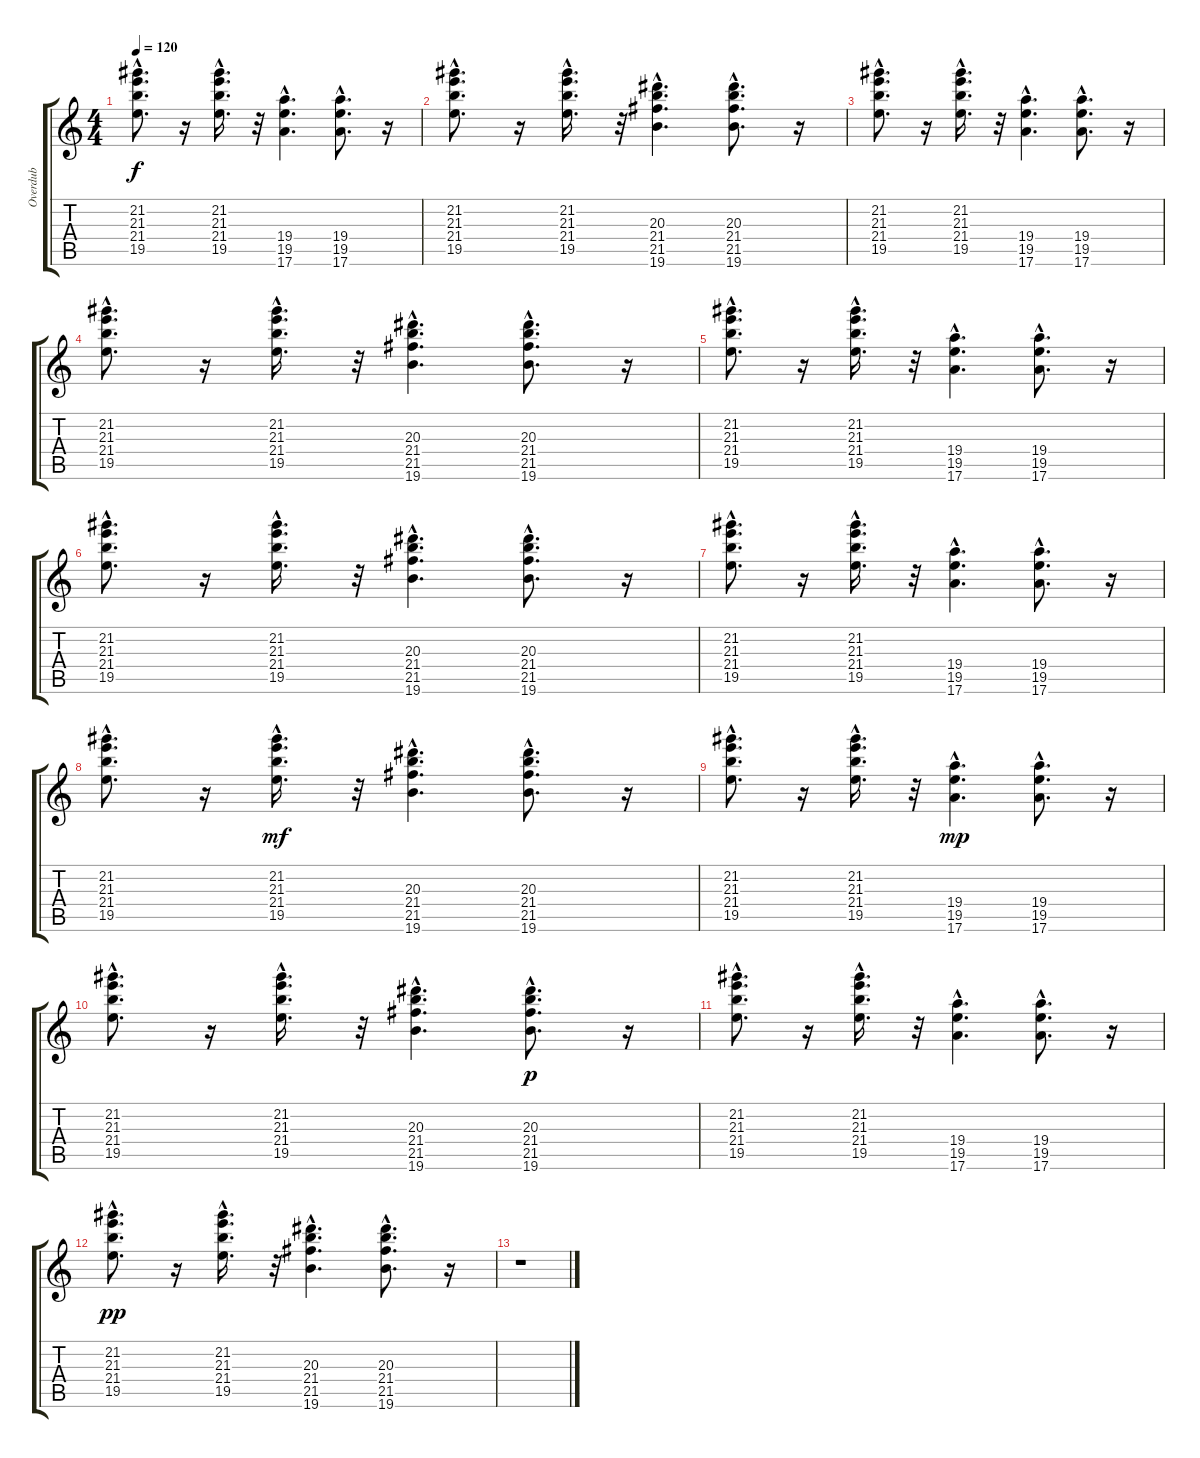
\track ("Overdub" "Overdub") {instrument overdrivenguitar}
\staff {score tabs}
\tuning (E4 B3 G3 D3 A2 E2) {hide}
\ts (4 4)
\tempo 120
\clef g2
\ks c
(21.2{hac} 21.3{hac} 21.4{hac} 19.5{hac}).8{d dy f} r.16 (21.2{hac} 21.3{hac} 21.4{hac} 19.5{hac}).16{d} r.32 (19.4{hac} 19.5{hac} 17.6{hac}).4{d} (19.4{hac} 19.5{hac} 17.6{hac}).8{d} r.16 |
(21.2{hac} 21.3{hac} 21.4{hac} 19.5{hac}).8{d} r.16 (21.2{hac} 21.3{hac} 21.4{hac} 19.5{hac}).16{d} r.32 (20.3{hac} 21.4{hac} 21.5{hac} 19.6{hac}).4{d} (20.3{hac} 21.4{hac} 21.5{hac} 19.6{hac}).8{d} r.16 |
(21.2{hac} 21.3{hac} 21.4{hac} 19.5{hac}).8{d} r.16 (21.2{hac} 21.3{hac} 21.4{hac} 19.5{hac}).16{d} r.32 (19.4{hac} 19.5{hac} 17.6{hac}).4{d} (19.4{hac} 19.5{hac} 17.6{hac}).8{d} r.16 |
(21.2{hac} 21.3{hac} 21.4{hac} 19.5{hac}).8{d} r.16 (21.2{hac} 21.3{hac} 21.4{hac} 19.5{hac}).16{d} r.32 (20.3{hac} 21.4{hac} 21.5{hac} 19.6{hac}).4{d} (20.3{hac} 21.4{hac} 21.5{hac} 19.6{hac}).8{d} r.16 |
(21.2{hac} 21.3{hac} 21.4{hac} 19.5{hac}).8{d} r.16 (21.2{hac} 21.3{hac} 21.4{hac} 19.5{hac}).16{d} r.32 (19.4{hac} 19.5{hac} 17.6{hac}).4{d} (19.4{hac} 19.5{hac} 17.6{hac}).8{d} r.16 |
(21.2{hac} 21.3{hac} 21.4{hac} 19.5{hac}).8{d} r.16 (21.2{hac} 21.3{hac} 21.4{hac} 19.5{hac}).16{d} r.32 (20.3{hac} 21.4{hac} 21.5{hac} 19.6{hac}).4{d} (20.3{hac} 21.4{hac} 21.5{hac} 19.6{hac}).8{d} r.16 |
(21.2{hac} 21.3{hac} 21.4{hac} 19.5{hac}).8{d} r.16 (21.2{hac} 21.3{hac} 21.4{hac} 19.5{hac}).16{d} r.32 (19.4{hac} 19.5{hac} 17.6{hac}).4{d} (19.4{hac} 19.5{hac} 17.6{hac}).8{d} r.16 |
(21.2{hac} 21.3{hac} 21.4{hac} 19.5{hac}).8{d} r.16 (21.2{hac} 21.3{hac} 21.4{hac} 19.5{hac}).16{d dy mf} r.32 (20.3{hac} 21.4{hac} 21.5{hac} 19.6{hac}).4{d} (20.3{hac} 21.4{hac} 21.5{hac} 19.6{hac}).8{d} r.16 |
(21.2{hac} 21.3{hac} 21.4{hac} 19.5{hac}).8{d} r.16 (21.2{hac} 21.3{hac} 21.4{hac} 19.5{hac}).16{d} r.32 (19.4{hac} 19.5{hac} 17.6{hac}).4{d dy mp} (19.4{hac} 19.5{hac} 17.6{hac}).8{d} r.16 |
(21.2{hac} 21.3{hac} 21.4{hac} 19.5{hac}).8{d} r.16 (21.2{hac} 21.3{hac} 21.4{hac} 19.5{hac}).16{d} r.32 (20.3{hac} 21.4{hac} 21.5{hac} 19.6{hac}).4{d} (20.3{hac} 21.4{hac} 21.5{hac} 19.6{hac}).8{d dy p} r.16 |
(21.2{hac} 21.3{hac} 21.4{hac} 19.5{hac}).8{d} r.16 (21.2{hac} 21.3{hac} 21.4{hac} 19.5{hac}).16{d} r.32 (19.4{hac} 19.5{hac} 17.6{hac}).4{d} (19.4{hac} 19.5{hac} 17.6{hac}).8{d} r.16 |
(21.2{hac} 21.3{hac} 21.4{hac} 19.5{hac}).8{d dy pp} r.16 (21.2{hac} 21.3{hac} 21.4{hac} 19.5{hac}).16{d} r.32 (20.3{hac} 21.4{hac} 21.5{hac} 19.6{hac}).4{d} (20.3{hac} 21.4{hac} 21.5{hac} 19.6{hac}).8{d} r.16 |
r.1
